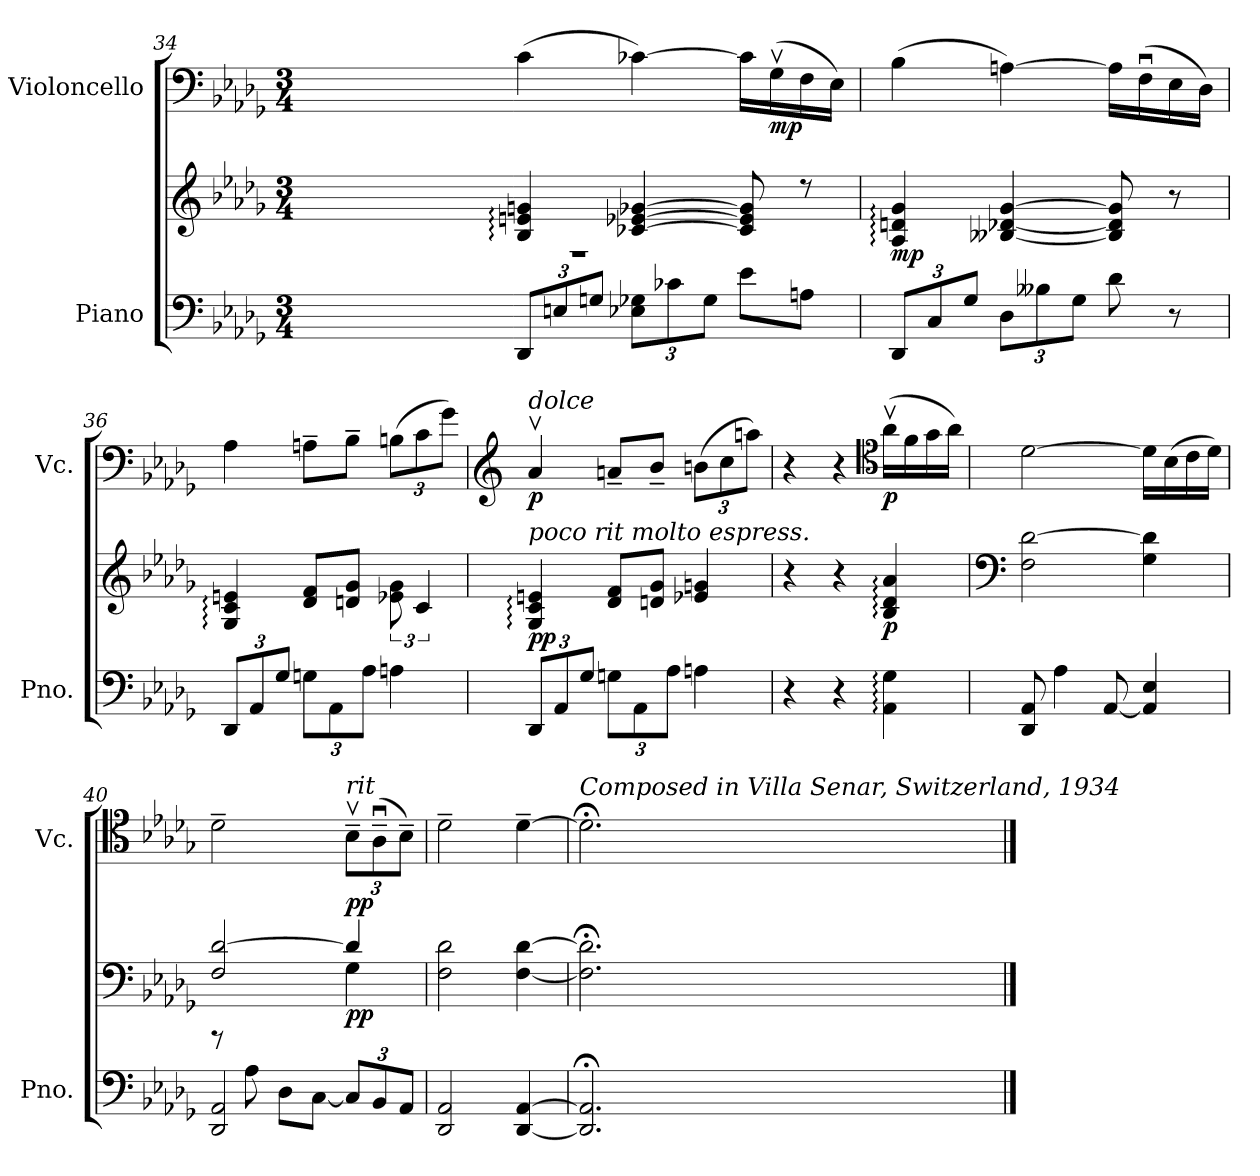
**kern	**kern	**dynam	**kern	**dynam
*part2	*part2	*part2	*part1	*part1
*staff3	*staff2	*staff2/3	*staff1	*staff1
*I"Piano	*	*	*I"Violoncello	*
*I'Pno.	*	*	*I'Vc.	*
*clefF4	*clefG2	*	*clefF4	*
*k[b-e-a-d-g-]	*k[b-e-a-d-g-]	*	*k[b-e-a-d-g-]	*
*M3/4	*M3/4	*	*M3/4	*
*Xbrackettup	*	*	*	*
=34	=34	=34	=34	=34
*	*^	*	*	*
12DD-/L	4B-/: 4en/: 4gn/:	2.r	.	(4c\	.
12En/	.	.	.	.	.
12Gn/J	.	.	.	.	.
12E-X\ 12G-X\L	[4c-X/ [4e-X/ [4g-X/	.	.	[4c-X\)	.
12c-X\	.	.	.	.	.
12G-\J	.	.	.	.	.
8e-\L	8c-/] 8e-/] 8g-/]	.	.	16c-\LL]	.
!	!	!	!	!	!LO:DY:b
.	.	.	.	(16G-v\	mp
8An\J	8r	.	.	16F\	.
.	.	.	.	16E-\JJ)	.
*	*v	*v	*	*	*
=35	=35	=35	=35	=35
!	!	!LO:DY:b	!	!
12DD-/L	4A-/: 4dn/: 4g-/:	mp	(4B-\	.
12C/	.	.	.	.
12G-/J	.	.	.	.
12D-\L	[4B--X/ [4d-X/ [4g-/	.	[4An\)	.
12B--X\	.	.	.	.
12G-\J	.	.	.	.
8d-\	8B--/] 8d-/] 8g-/]	.	16A\LL]	.
.	.	.	(16Fu\	.
8r	8r	.	16E-\	.
.	.	.	16D-\JJ)	.
!!LO:LB:g=z
=36	=36	=36	=36	=36
12DD-/L	4G-/: 4c/: 4en/:	.	4A-\	.
12AA-/	.	.	.	.
12G-/J	.	.	.	.
12Gn\L	8d-/ 8f/L	.	8An~\L	.
12AA-\	.	.	.	.
.	8dn/ 8g-/J	.	8B-~\J	.
12A-\J	.	.	.	.
*	*	*	*Xbrackettup	*
4An\	12e-X\ 12g-\	.	(12Bn\L	.
.	6c/	.	12c\	.
.	.	.	12g-\J)	.
=37	=37	=37	=37	=37
*	*	*	*clefG2	*
!	!	!	!LO:TX:a:i:t=dolce	!
!	!LO:TX:a:i:t=poco rit molto espress.	!	!	!
!	!	!LO:DY:a=2	!	!LO:DY:b
12DD-/L	4G-/: 4c/: 4en/:	pp	4a-v/	p
12AA-/	.	.	.	.
12G-/J	.	.	.	.
12Gn\L	8d-/ 8f/L	.	8an~/L	.
12AA-\	.	.	.	.
.	8dn/ 8g-/J	.	8b-~/J	.
12A-\J	.	.	.	.
4An\	4e-X/ 4gn/	.	(12bn\L	.
.	.	.	12cc\	.
.	.	.	12aan\J)	.
=38	=38	=38	=38	=38
4r	4r	.	4r	.
4r	4r	.	4r	.
*	*	*	*clefC4	*
*	*	*	*MM42	*
!	!	!LO:DY:b	!	!LO:DY:b
4AA-\: 4G-\:	4B-/: 4d-/: 4a-/:	p	(16a-v\LL	p
.	.	.	16f\	.
.	.	.	16g-\	.
.	.	.	16a-\JJ)	.
!!LO:LB:g=z
=39	=39	=39	=39	=39
*	*clefF4	*	*	*
8DD-/ 8AA-/	2F\ [2d-\	.	[2d-\	.
4A-\	.	.	.	.
[8AA-/	.	.	.	.
4AA-/] 4E-/	4G-\ 4d-\]	.	16d-\LL]	.
.	.	.	(16B-\	.
.	.	.	16c\	.
.	.	.	16d-\JJ)	.
=40	=40	=40	=40	=40
*^	*^	*	*	*
2DD-/ 2AA-/	8rg	2F/ [2d-/	2ryy	.	2d-~\	.
.	8A-\	.	.	.	.	.
.	8D-\L	.	.	.	.	.
.	[8C\J	.	.	.	.	.
!	!	!	!	!	!LO:TX:a:i:t=rit	!
!	!	!	!	!LO:DY:b	!	!LO:DY:b
12C/L]	4ryy	4d-/]	4G-\	pp	12B-v~\L	pp
12BB-/	.	.	.	.	(12A-u~\	.
12AA-/J	.	.	.	.	12B-~\J)	.
*v	*v	*	*	*	*	*
*	*v	*v	*	*	*
=41	=41	=41	=41	=41
2DD-/ 2AA-/	2F\ 2d-\	.	2d-~\	.
[4DD-/ [4AA-/	[4F\ [4d-\	.	[4d-~\	.
=42	=42	=42	=42	=42
!	!	!	!LO:TX:a:i:t=Composed in Villa Senar, Switzerland, 1934	!
2.DD-/];< 2.AA-/];<	2.F\];< 2.d-\];<	.	2.d-;<\]	.
==	==	==	==	==
*-	*-	*-	*-	*-
